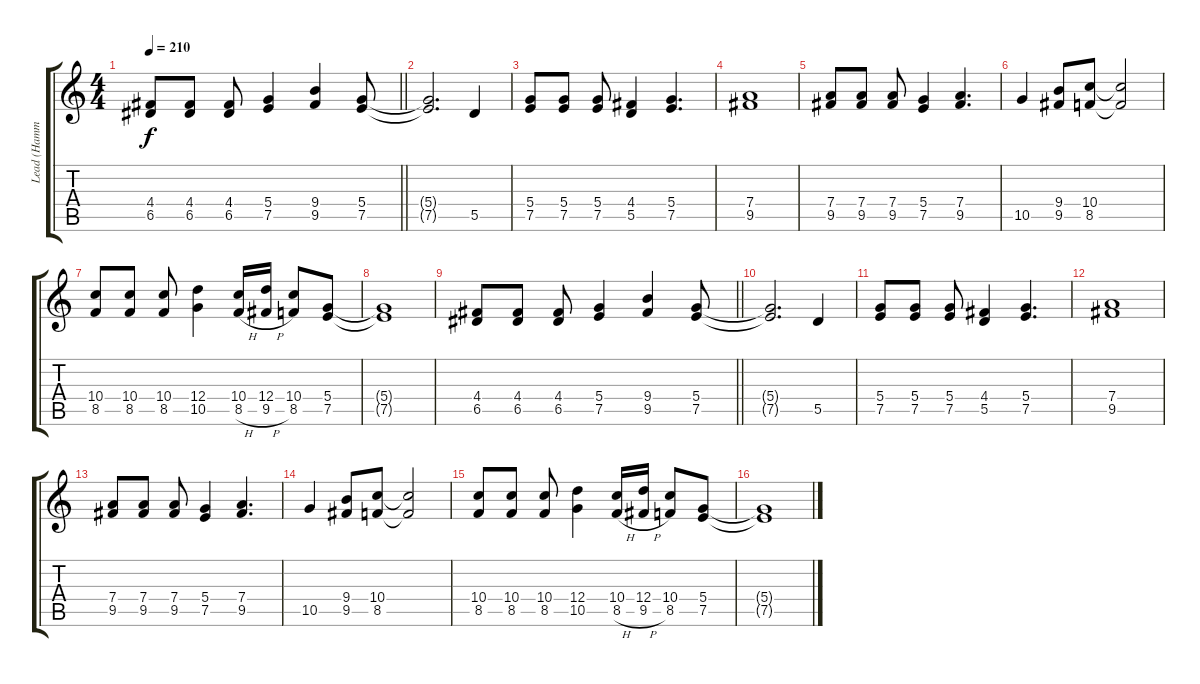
\track ("Lead (Hammet)" "Lead (Hamm") {instrument distortionguitar}
\staff {score tabs}
\tuning (E4 B3 G3 D3 A2 E2) {hide}
\ts (4 4)
\tempo 210
\clef g2
\barLineRight lightlight
\ks c
(4.4 6.5).8{dy f} (4.4 6.5).8 (4.4 6.5).8 (5.4 7.5).4 (9.4 9.5).4 (5.4 7.5).8{volume 12} |
(5.4{t} 7.5{t}).2{d} 5.5.4 |
(5.4 7.5).8 (5.4 7.5).8 (5.4 7.5).8 (4.4 5.5).4 (5.4 7.5).4{d} |
(7.4 9.5).1 |
(7.4 9.5).8 (7.4 9.5).8 (7.4 9.5).8 (5.4 7.5).4 (7.4 9.5).4{d} |
10.5.4 (9.4 9.5).8 (10.4 8.5).8 (10.4{t} 8.5{t}).2 |
(10.4 8.5).8 (10.4 8.5).8 (10.4 8.5).8 (12.4 10.5).4 (10.4 8.5{h}).16 (12.4 9.5{h}).16 (10.4 8.5).8 (5.4 7.5).8 |
(5.4{t} 7.5{t}).1 |
\barLineRight lightlight
(4.4 6.5).8 (4.4 6.5).8 (4.4 6.5).8 (5.4 7.5).4 (9.4 9.5).4 (5.4 7.5).8 |
(5.4{t} 7.5{t}).2{d} 5.5.4 |
(5.4 7.5).8 (5.4 7.5).8 (5.4 7.5).8 (4.4 5.5).4 (5.4 7.5).4{d} |
(7.4 9.5).1 |
(7.4 9.5).8 (7.4 9.5).8 (7.4 9.5).8 (5.4 7.5).4 (7.4 9.5).4{d} |
10.5.4 (9.4 9.5).8 (10.4 8.5).8 (10.4{t} 8.5{t}).2 |
(10.4 8.5).8 (10.4 8.5).8 (10.4 8.5).8 (12.4 10.5).4 (10.4 8.5{h}).16 (12.4 9.5{h}).16 (10.4 8.5).8 (5.4 7.5).8 |
(5.4{t} 7.5{t}).1
